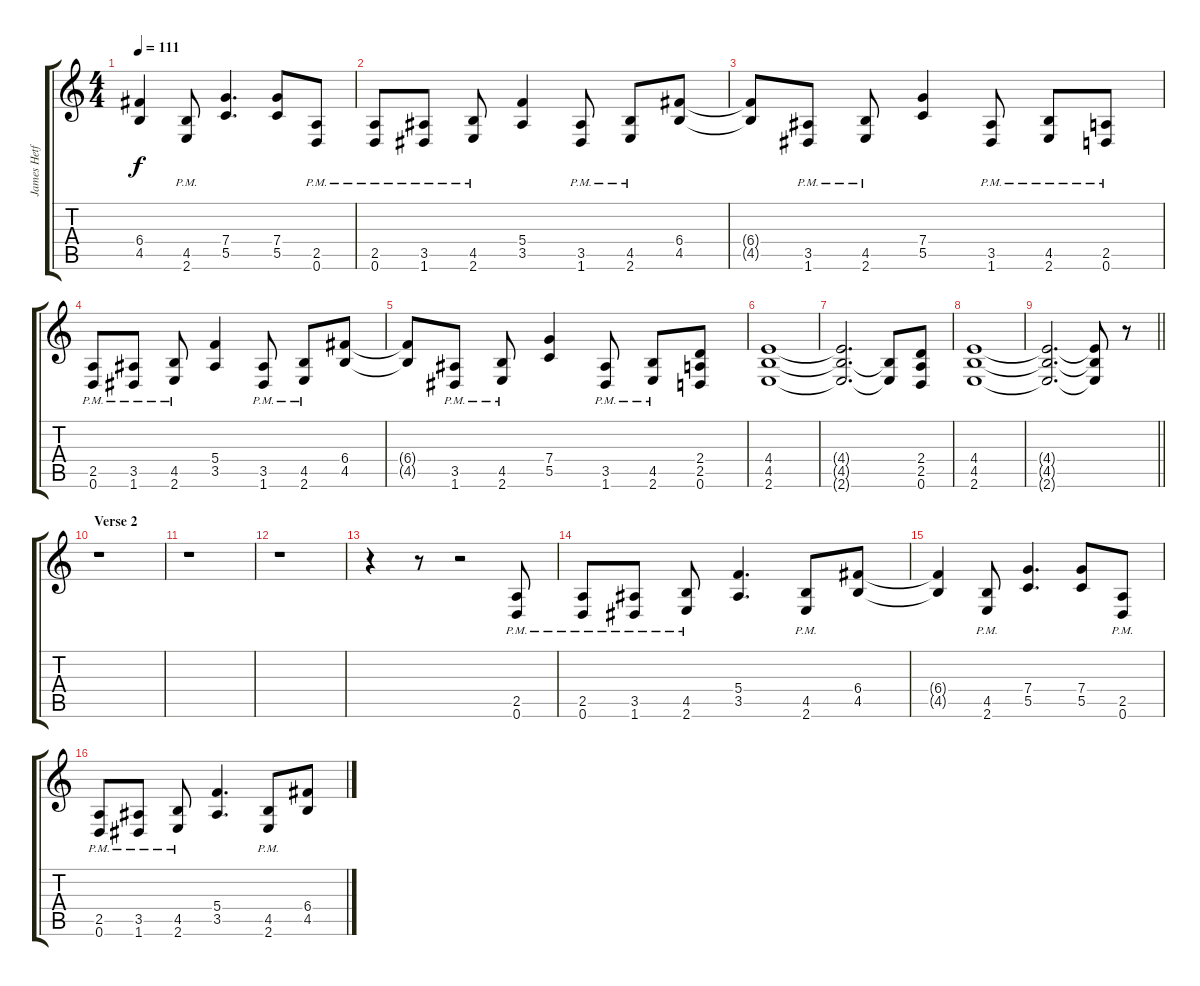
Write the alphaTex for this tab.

\track ("James Hetfield (Rhythm)" "James Hetf") {instrument distortionguitar}
\staff {score tabs}
\tuning (D4 A3 F3 C3 G2 D2) {hide}
\ts (4 4)
\tempo 111
\clef g2
\ks c
(6.4{t} 4.5{t}).4{dy f} (4.5{pm} 2.6{pm}).8 (7.4 5.5).4{d} (7.4 5.5).8 (2.5{pm} 0.6{pm}).8 |
(2.5{pm} 0.6{pm}).8 (3.5{pm} 1.6{pm}).8 (4.5{pm} 2.6{pm}).8 (5.4 3.5).4 (3.5{pm} 1.6{pm}).8 (4.5{pm} 2.6{pm}).8 (6.4 4.5).8 |
(6.4{t} 4.5{t}).8 (3.5{pm} 1.6{pm}).8 (4.5{pm} 2.6{pm}).8 (7.4 5.5).4 (3.5{pm} 1.6{pm}).8 (4.5{pm} 2.6{pm}).8 (2.5{pm} 0.6{pm}).8 |
(2.5{pm} 0.6{pm}).8 (3.5{pm} 1.6{pm}).8 (4.5{pm} 2.6{pm}).8 (5.4 3.5).4 (3.5{pm} 1.6{pm}).8 (4.5{pm} 2.6{pm}).8 (6.4 4.5).8 |
(6.4{t} 4.5{t}).8 (3.5{pm} 1.6{pm}).8 (4.5{pm} 2.6{pm}).8 (7.4 5.5).4 (3.5{pm} 1.6{pm}).8 (4.5{pm} 2.6{pm}).8 (2.4 2.5 0.6).8 |
(4.4 4.5 2.6).1 |
(4.4{t} 4.5{t} 2.6{t}).2{d} (4.5{t} 2.6{t}).8 (2.4 2.5 0.6).8 |
(4.4 4.5 2.6).1 |
\barLineRight lightlight
(4.4{t} 4.5{t} 2.6{t}).2{d} (4.4{t} 4.5{t} 2.6{t}).8 r.8 |
\section ("" "Verse 2")
r.1 |
r.1 |
r.1 |
r.4 r.8 r.2 (2.5{pm} 0.6{pm}).8 |
(2.5{pm} 0.6{pm}).8 (3.5{pm} 1.6{pm}).8 (4.5{pm} 2.6{pm}).8 (5.4 3.5).4{d} (4.5{pm} 2.6{pm}).8 (6.4 4.5).8 |
(6.4{t} 4.5{t}).4 (4.5{pm} 2.6{pm}).8 (7.4 5.5).4{d} (7.4 5.5).8 (2.5{pm} 0.6{pm}).8 |
(2.5{pm} 0.6{pm}).8 (3.5{pm} 1.6{pm}).8 (4.5{pm} 2.6{pm}).8 (5.4 3.5).4{d} (4.5{pm} 2.6{pm}).8 (6.4 4.5).8
